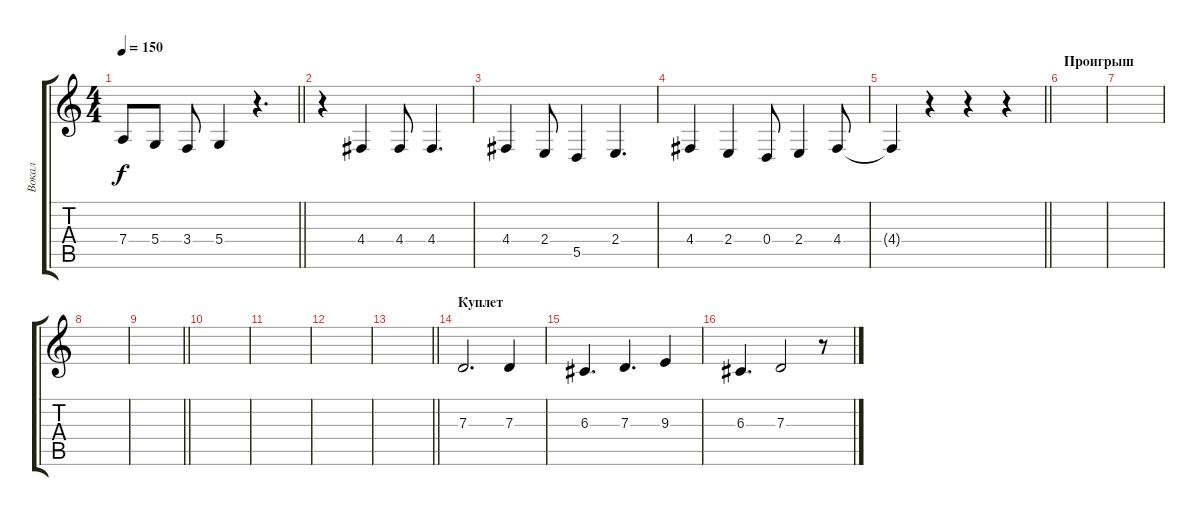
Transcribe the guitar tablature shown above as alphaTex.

\track ("Вокал" "Вокал") {instrument flute}
\staff {score tabs}
\tuning (E4 B3 G3 D3 A2 E2) {hide}
\ts (4 4)
\tempo 150
\clef g2
\barLineRight lightlight
\ks c
7.4.8{dy f} 5.4.8 3.4.8 5.4.4 r.4{d} |
\section ("" " ")
r.4 4.4.4 4.4.8 4.4.4{d} |
4.4.4 2.4.8 5.5.4 2.4.4{d} |
4.4.4 2.4.4 0.4.8 2.4.4 4.4.8 |
\barLineRight lightlight
4.4{t}.4 r.4 r.4 r.4 |
\section ("" "Проигрыш")
|
|
|
\barLineRight lightlight
|
|
|
|
\barLineRight lightlight
|
\section ("" "Куплет")
7.3.2{d} 7.3.4 |
6.3.4{d} 7.3.4{d} 9.3.4 |
6.3.4{d} 7.3.2 r.8
